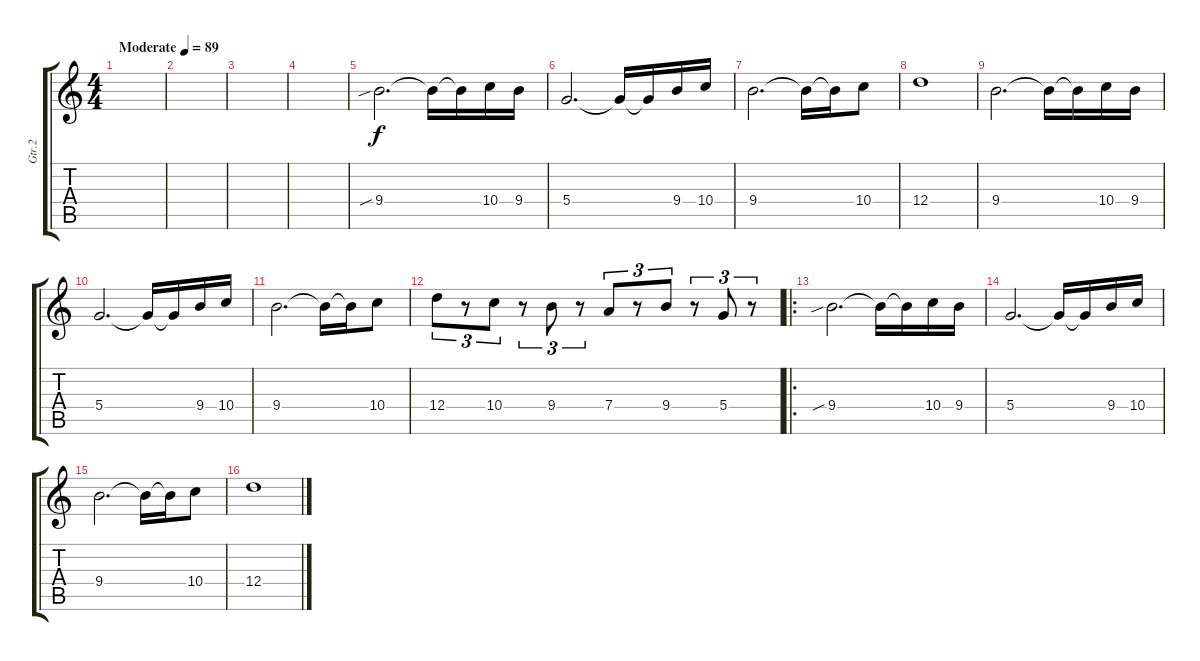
\track ("Gtr.2" "Gtr.2") {instrument distortionguitar}
\staff {score tabs}
\tuning (E4 B3 G3 D3 A2 E2) {hide}
\ts (4 4)
\tempo (89 "Moderate")
\clef g2
\ks c
|
|
|
|
9.4{sib}.2{d} 9.4{t}.16 9.4{t}.16 10.4.16 9.4.16 |
5.4.2{d} 5.4{t}.16 5.4{t}.16 9.4.16 10.4.16 |
9.4.2{d} 9.4{t}.16 9.4{t}.16 10.4.8 |
12.4.1 |
9.4.2{d} 9.4{t}.16 9.4{t}.16 10.4.16 9.4.16 |
5.4.2{d} 5.4{t}.16 5.4{t}.16 9.4.16 10.4.16 |
9.4.2{d} 9.4{t}.16 9.4{t}.16 10.4.8 |
12.4.8{tu (3 2)} r.8{tu (3 2)} 10.4.8{tu (3 2)} r.8{tu (3 2)} 9.4.8{tu (3 2)} r.8{tu (3 2)} 7.4.8{tu (3 2)} r.8{tu (3 2)} 9.4.8{tu (3 2)} r.8{tu (3 2)} 5.4.8{tu (3 2)} r.8{tu (3 2)} |
\ro
9.4{sib}.2{d} 9.4{t}.16 9.4{t}.16 10.4.16 9.4.16 |
5.4.2{d} 5.4{t}.16 5.4{t}.16 9.4.16 10.4.16 |
9.4.2{d} 9.4{t}.16 9.4{t}.16 10.4.8 |
12.4.1
